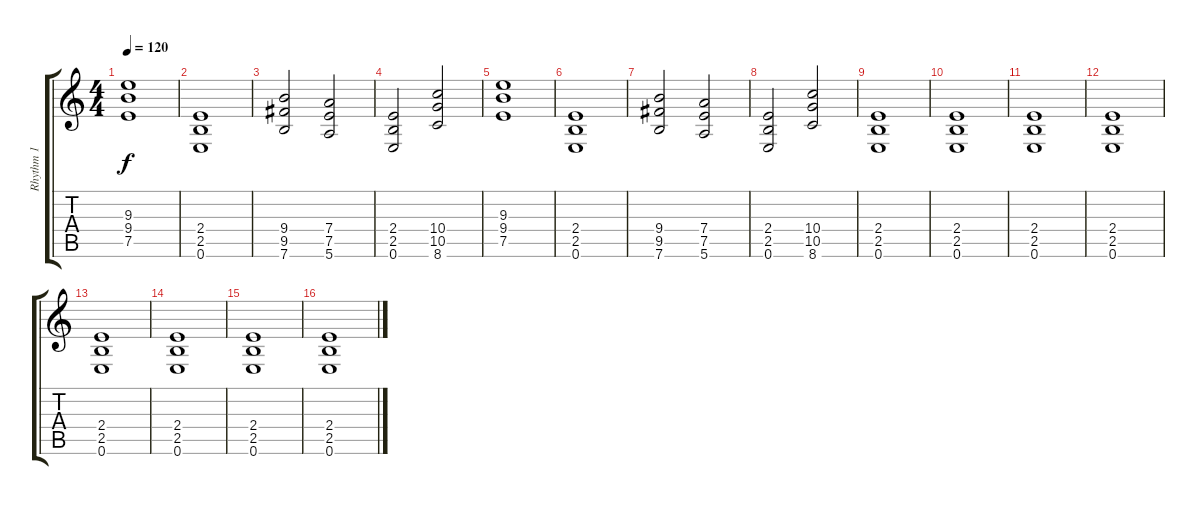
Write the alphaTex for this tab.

\track ("Rhythm 1" "Rhythm 1") {instrument distortionguitar}
\staff {score tabs}
\tuning (E4 B3 G3 D3 A2 E2) {hide}
\ts (4 4)
\tempo 120
\clef g2
\ks c
(9.3 9.4 7.5).1{dy f} |
(2.4 2.5 0.6).1 |
(9.4 9.5 7.6).2 (7.4 7.5 5.6).2 |
(2.4 2.5 0.6).2 (10.4 10.5 8.6).2 |
(9.3 9.4 7.5).1 |
(2.4 2.5 0.6).1 |
(9.4 9.5 7.6).2 (7.4 7.5 5.6).2 |
(2.4 2.5 0.6).2 (10.4 10.5 8.6).2 |
(2.4 2.5 0.6).1 |
(2.4 2.5 0.6).1 |
(2.4 2.5 0.6).1 |
(2.4 2.5 0.6).1 |
(2.4 2.5 0.6).1 |
(2.4 2.5 0.6).1 |
(2.4 2.5 0.6).1 |
(2.4 2.5 0.6).1
